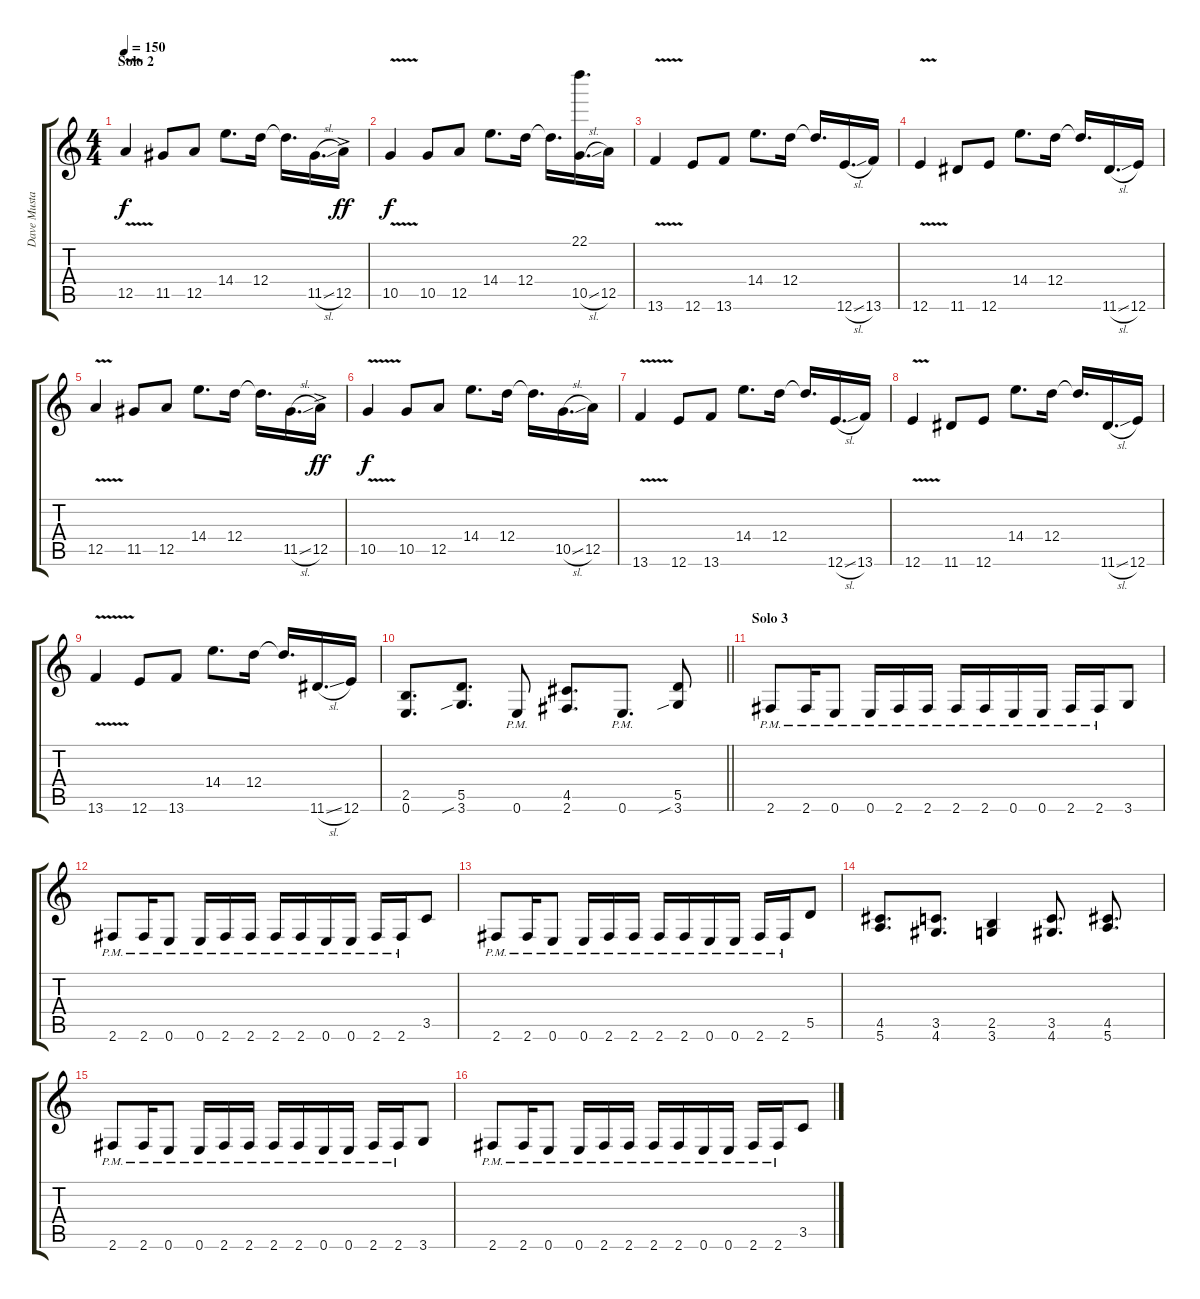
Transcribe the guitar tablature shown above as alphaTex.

\track ("Dave Mustaine" "Dave Musta") {instrument distortionguitar}
\staff {score tabs}
\tuning (E4 B3 G3 D3 A2 E2) {hide}
\ts (4 4)
\section ("" "Solo 2")
\tempo 150
\clef g2
\ks c
12.5{v}.4{dy f} 11.5.8 12.5.8 14.4.8{d} 12.4.16 12.4{t}.16{d} 11.5{sl}.16{d} 12.5{ac}.16{dy ff} |
10.5{v}.4{dy f} 10.5.8 12.5.8 14.4.8{d} 12.4.16 12.4{t}.16{d} (22.1{t} 10.5{sl}).16{d} 12.5.16 |
13.6{v}.4 12.6.8 13.6.8 14.4.8{d} 12.4.16 12.4{t}.16{d} 12.6{sl}.16{d} 13.6.16 |
12.6{v}.4 11.6.8 12.6.8 14.4.8{d} 12.4.16 12.4{t}.16{d} 11.6{sl}.16{d} 12.6.16 |
12.5{v}.4 11.5.8 12.5.8 14.4.8{d} 12.4.16 12.4{t}.16{d} 11.5{sl}.16{d} 12.5{ac}.16{dy ff} |
10.5{v}.4{dy f} 10.5.8 12.5.8 14.4.8{d} 12.4.16 12.4{t}.16{d} 10.5{sl}.16{d} 12.5.16 |
13.6{v}.4 12.6.8 13.6.8 14.4.8{d} 12.4.16 12.4{t}.16{d} 12.6{sl}.16{d} 13.6.16 |
12.6{v}.4 11.6.8 12.6.8 14.4.8{d} 12.4.16 12.4{t}.16{d} 11.6{sl}.16{d} 12.6.16 |
13.6{v}.4 12.6.8 13.6.8 14.4.8{d} 12.4.16 12.4{t}.16{d} 11.6{sl}.16{d} 12.6.16 |
\barLineRight lightlight
(2.5 0.6).8{d} (5.5 3.6{sib}).8{d} 0.6{pm}.8 (4.5 2.6).8{d} 0.6{pm}.8{d} (5.5 3.6{sib}).8 |
\section ("" "Solo 3")
2.6{pm}.8 2.6{pm}.16 0.6{pm}.8 0.6{pm}.16 2.6{pm}.16 2.6{pm}.16 2.6{pm}.16 2.6{pm}.16 0.6{pm}.16 0.6{pm}.16 2.6{pm}.16 2.6{pm}.16 3.6.8 |
2.6{pm}.8 2.6{pm}.16 0.6{pm}.8 0.6{pm}.16 2.6{pm}.16 2.6{pm}.16 2.6{pm}.16 2.6{pm}.16 0.6{pm}.16 0.6{pm}.16 2.6{pm}.16 2.6{pm}.16 3.5.8 |
2.6{pm}.8 2.6{pm}.16 0.6{pm}.8 0.6{pm}.16 2.6{pm}.16 2.6{pm}.16 2.6{pm}.16 2.6{pm}.16 0.6{pm}.16 0.6{pm}.16 2.6{pm}.16 2.6{pm}.16 5.5.8 |
(4.5 5.6).8{d} (3.5 4.6).8{d} (2.5 3.6).4 (3.5 4.6).8{d} (4.5 5.6).8{d} |
2.6{pm}.8 2.6{pm}.16 0.6{pm}.8 0.6{pm}.16 2.6{pm}.16 2.6{pm}.16 2.6{pm}.16 2.6{pm}.16 0.6{pm}.16 0.6{pm}.16 2.6{pm}.16 2.6{pm}.16 3.6.8 |
2.6{pm}.8 2.6{pm}.16 0.6{pm}.8 0.6{pm}.16 2.6{pm}.16 2.6{pm}.16 2.6{pm}.16 2.6{pm}.16 0.6{pm}.16 0.6{pm}.16 2.6{pm}.16 2.6{pm}.16 3.5.8
